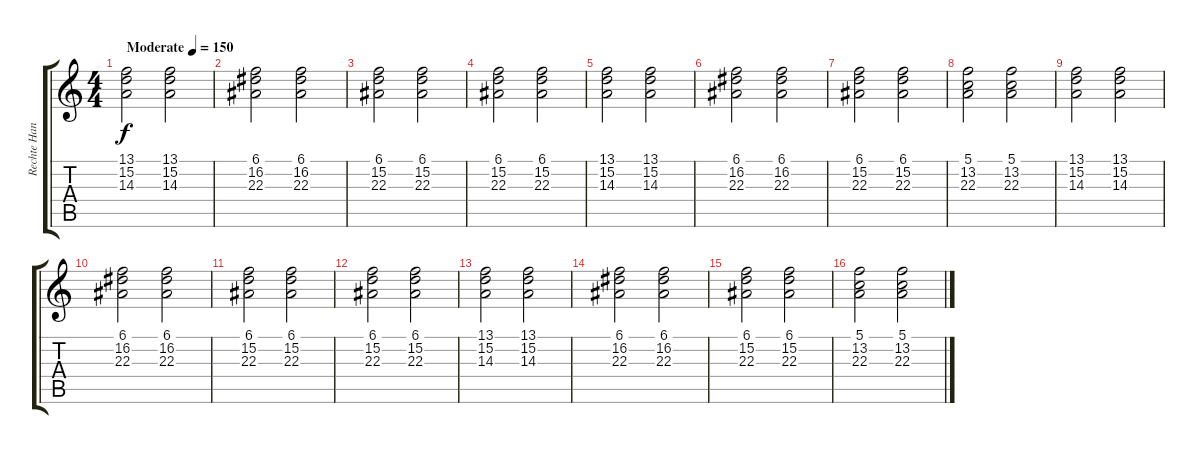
\track ("Rechte Hand" "Rechte Han") {instrument acousticgrandpiano}
\staff {score tabs}
\tuning (E4 B3 G3 D3 A2 E2) {hide}
\ts (4 4)
\tempo (150 "Moderate")
\clef g2
\ks c
(13.1 15.2 14.3).2{dy f instrument acousticgrandpiano} (13.1 15.2 14.3).2 |
(6.1 16.2 22.3).2 (6.1 16.2 22.3).2 |
(6.1 15.2 22.3).2 (6.1 15.2 22.3).2 |
(6.1 15.2 22.3).2 (6.1 15.2 22.3).2 |
(13.1 15.2 14.3).2 (13.1 15.2 14.3).2 |
(6.1 16.2 22.3).2 (6.1 16.2 22.3).2 |
(6.1 15.2 22.3).2 (6.1 15.2 22.3).2 |
(5.1 13.2 22.3).2 (5.1 13.2 22.3).2 |
(13.1 15.2 14.3).2 (13.1 15.2 14.3).2 |
(6.1 16.2 22.3).2 (6.1 16.2 22.3).2 |
(6.1 15.2 22.3).2 (6.1 15.2 22.3).2 |
(6.1 15.2 22.3).2 (6.1 15.2 22.3).2 |
(13.1 15.2 14.3).2 (13.1 15.2 14.3).2 |
(6.1 16.2 22.3).2 (6.1 16.2 22.3).2 |
(6.1 15.2 22.3).2 (6.1 15.2 22.3).2 |
(5.1 13.2 22.3).2 (5.1 13.2 22.3).2
